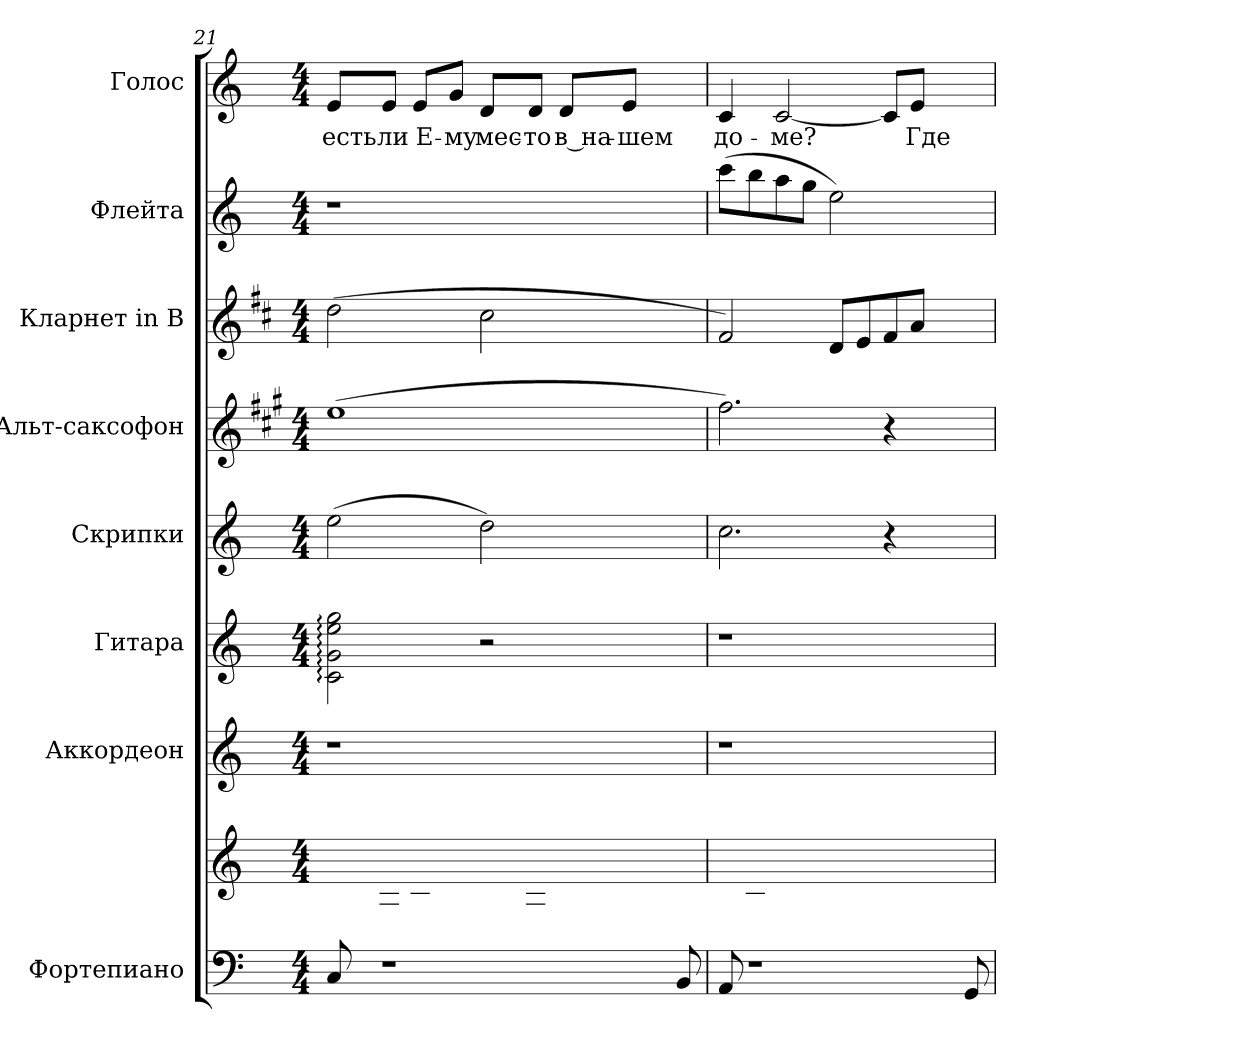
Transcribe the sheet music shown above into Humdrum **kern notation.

**kern	**kern	**kern	**kern	**kern	**kern	**kern	**kern	**kern	**text
*part8	*part8	*part7	*part6	*part5	*part4	*part3	*part2	*part1	*part1
*staff9	*staff8	*staff7	*staff6	*staff5	*staff4	*staff3	*staff2	*staff1	*staff1
*I"Фортепиано	*	*I"Аккордеон	*I"Гитара	*I"Скрипки	*I"Альт-саксофон	*I"Кларнет in B	*I"Флейта	*I"Голос	*
*clefF4	*clefG2	*clefG2	*clefG2	*clefG2	*clefG2	*clefG2	*clefG2	*clefG2	*
*	*	*	*ITrd7c12	*	*ITrd5c9	*ITrd1c2	*	*	*
*k[]	*k[]	*k[]	*k[]	*k[]	*k[]	*k[]	*k[]	*k[]	*
*C:	*C:	*C:	*C:	*C:	*C:	*C:	*C:	*C:	*
*M4/4	*M4/4	*M4/4	*M4/4	*M4/4	*M4/4	*M4/4	*M4/4	*M4/4	*
=21	=21	=21	=21	=21	=21	=21	=21	=21	=21
!	!	!	!	!	!	!	!	!	!LO:LY:b:color=#000000
8Ci/L	8ryy	1r	2Ci\: 2Gi: 2ei: 2gi:	(2eei\	(1gi	(2cci\	1r	8ei/L	есть
!	!	!	!	!	!	!	!	!	!LO:LY:b:color=#000000
1r	8Gi\	.	.	.	.	.	.	8ei/J	ли
!	!	!	!	!	!	!	!	!	!LO:LY:b:color=#000000
.	8ci\	.	.	.	.	.	.	8ei/L	Е-
!	!	!	!	!	!	!	!	!	!LO:LY:b:color=#000000
.	8ei\J	.	.	.	.	.	.	8gi/J	му
!	!	!	!	!	!	!	!	!	!LO:LY:b:color=#000000
.	8ryy	.	2r	2ddi\)	.	2bi\	.	8di/L	мес-
!	!	!	!	!	!	!	!	!	!LO:LY:b:color=#000000
.	8Gi\	.	.	.	.	.	.	8di/J	то
!	!	!	!	!	!	!	!	!	!LO:LY:b:color=#000000
.	8di\	.	.	.	.	.	.	8di/L	в на-
!	!	!	!	!	!	!	!	!	!LO:LY:b:color=#000000
.	8gi\J	.	.	.	.	.	.	8ei/J	шем
.	4ryy	4ryy	4ryy	4ryy	4ryy	4ryy	4ryy	4ryy	.
8BBi/L	.	.	.	.	.	.	.	.	.
!!LO:PB:g=z
=22	=22	=22	=22	=22	=22	=22	=22	=22	=22
!	!	!	!	!	!	!	!	!	!LO:LY:b:color=#000000
8AAi/L	8ryy	1r	1r	2.cci\	2.ai\)	2ei/)	(8ccci\L	4ci/	до-
1r	8ci\	.	.	.	.	.	8bbi\	.	.
!	!	!	!	!	!	!	!	!	!LO:LY:b:color=#000000
.	8ei\	.	.	.	.	.	8aai\	[<2ci/	ме?
.	8ai\J	.	.	.	.	.	8ggi\J	.	.
.	8ryy	.	.	.	.	8ci/L	2eei\)	.	.
.	8ei\	.	.	.	.	8di/	.	.	.
.	8ai\	.	.	4r	4r	8ei/	.	8ci/L]	.
!	!	!	!	!	!	!	!	!	!LO:LY:b:color=#000000
.	8cci\J	.	.	.	.	8gi/J	.	8ei/J	Где
.	4ryy	4ryy	4ryy	4ryy	4ryy	4ryy	4ryy	4ryy	.
8GGi/L	.	.	.	.	.	.	.	.	.
=	=	=	=	=	=	=	=	=	=
*-	*-	*-	*-	*-	*-	*-	*-	*-	*-
